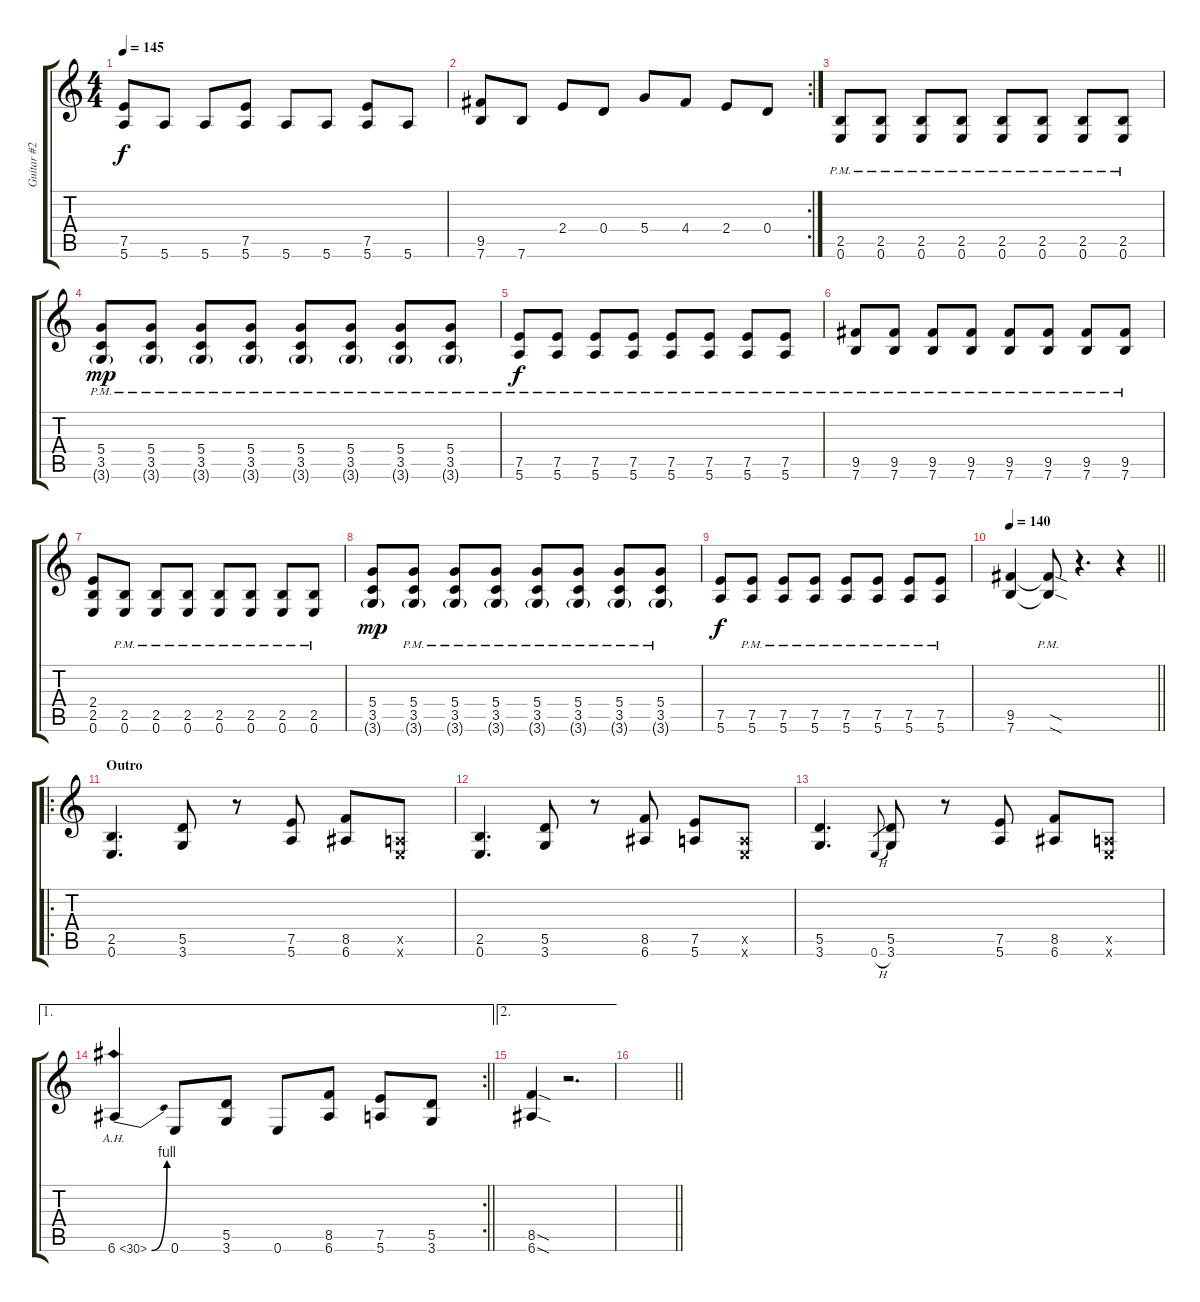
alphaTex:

\track ("Guitar #2" "Guitar #2") {instrument overdrivenguitar}
\staff {score tabs}
\tuning (E4 B3 G3 D3 A2 E2) {hide}
\ts (4 4)
\tempo 145
\clef g2
\ks c
(7.5 5.6).8{dy f} 5.6.8 5.6.8 (7.5 5.6).8 5.6.8 5.6.8 (7.5 5.6).8 5.6.8 |
\rc 2
(9.5 7.6).8 7.6.8 2.4.8 0.4.8 5.4.8 4.4.8 2.4.8 0.4.8 |
(2.5{pm} 0.6{pm}).8 (2.5{pm} 0.6{pm}).8 (2.5{pm} 0.6{pm}).8 (2.5{pm} 0.6{pm}).8 (2.5{pm} 0.6{pm}).8 (2.5{pm} 0.6{pm}).8 (2.5{pm} 0.6{pm}).8 (2.5{pm} 0.6{pm}).8 |
(5.4{pm} 3.5{pm} 3.6{g pm}).8{dy mp} (5.4{pm} 3.5{pm} 3.6{g pm}).8 (5.4{pm} 3.5{pm} 3.6{g pm}).8 (5.4{pm} 3.5{pm} 3.6{g pm}).8 (5.4{pm} 3.5{pm} 3.6{g pm}).8 (5.4{pm} 3.5{pm} 3.6{g pm}).8 (5.4{pm} 3.5{pm} 3.6{g pm}).8 (5.4{pm} 3.5{pm} 3.6{g pm}).8 |
(7.5{pm} 5.6{pm}).8{dy f} (7.5{pm} 5.6{pm}).8 (7.5{pm} 5.6{pm}).8 (7.5{pm} 5.6{pm}).8 (7.5{pm} 5.6{pm}).8 (7.5{pm} 5.6{pm}).8 (7.5{pm} 5.6{pm}).8 (7.5{pm} 5.6{pm}).8 |
(9.5{pm} 7.6{pm}).8 (9.5{pm} 7.6{pm}).8 (9.5{pm} 7.6{pm}).8 (9.5{pm} 7.6{pm}).8 (9.5{pm} 7.6{pm}).8 (9.5{pm} 7.6{pm}).8 (9.5{pm} 7.6{pm}).8 (9.5{pm} 7.6{pm}).8 |
(2.4 2.5 0.6).8 (2.5{pm} 0.6{pm}).8 (2.5{pm} 0.6{pm}).8 (2.5{pm} 0.6{pm}).8 (2.5{pm} 0.6{pm}).8 (2.5{pm} 0.6{pm}).8 (2.5{pm} 0.6{pm}).8 (2.5{pm} 0.6{pm}).8 |
(5.4 3.5 3.6{g}).8{dy mp} (5.4{pm} 3.5{pm} 3.6{g pm}).8 (5.4{pm} 3.5{pm} 3.6{g pm}).8 (5.4{pm} 3.5{pm} 3.6{g pm}).8 (5.4{pm} 3.5{pm} 3.6{g pm}).8 (5.4{pm} 3.5{pm} 3.6{g pm}).8 (5.4{pm} 3.5{pm} 3.6{g pm}).8 (5.4{pm} 3.5{pm} 3.6{g pm}).8 |
(7.5 5.6).8{dy f} (7.5{pm} 5.6{pm}).8 (7.5{pm} 5.6{pm}).8 (7.5{pm} 5.6{pm}).8 (7.5{pm} 5.6{pm}).8 (7.5{pm} 5.6{pm}).8 (7.5{pm} 5.6{pm}).8 (7.5{pm} 5.6{pm}).8 |
\tempo 140
\barLineRight lightlight
(9.5 7.6).4 (9.5{sod pm t} 7.6{sod pm t}).8 r.4{d} r.4 |
\ro
\section ("" "Outro")
(2.5 0.6).4{d} (5.5 3.6).8 r.8 (7.5 5.6).8 (8.5 6.6).8 (0.5{x} 0.6{x}).8 |
(2.5 0.6).4{d} (5.5 3.6).8 r.8 (8.5 6.6).8 (7.5 5.6).8 (0.5{x} 0.6{x}).8 |
(5.5 3.6).4{d} 0.6{h}.8{gr} (5.5 3.6).8 r.8 (7.5 5.6).8 (8.5 6.6).8 (0.5{x} 0.6{x}).8 |
\ae 1
\rc 2
\barLineRight lightlight
6.6{be (bend 0 0 60 4) ah 24}.4 0.6.8 (5.5 3.6).8 0.6.8 (8.5 6.6).8 (7.5 5.6).8 (5.5 3.6).8 |
\ae 2
(8.5{sod} 6.6{sod}).4 r.2{d} |
\barLineRight lightlight
